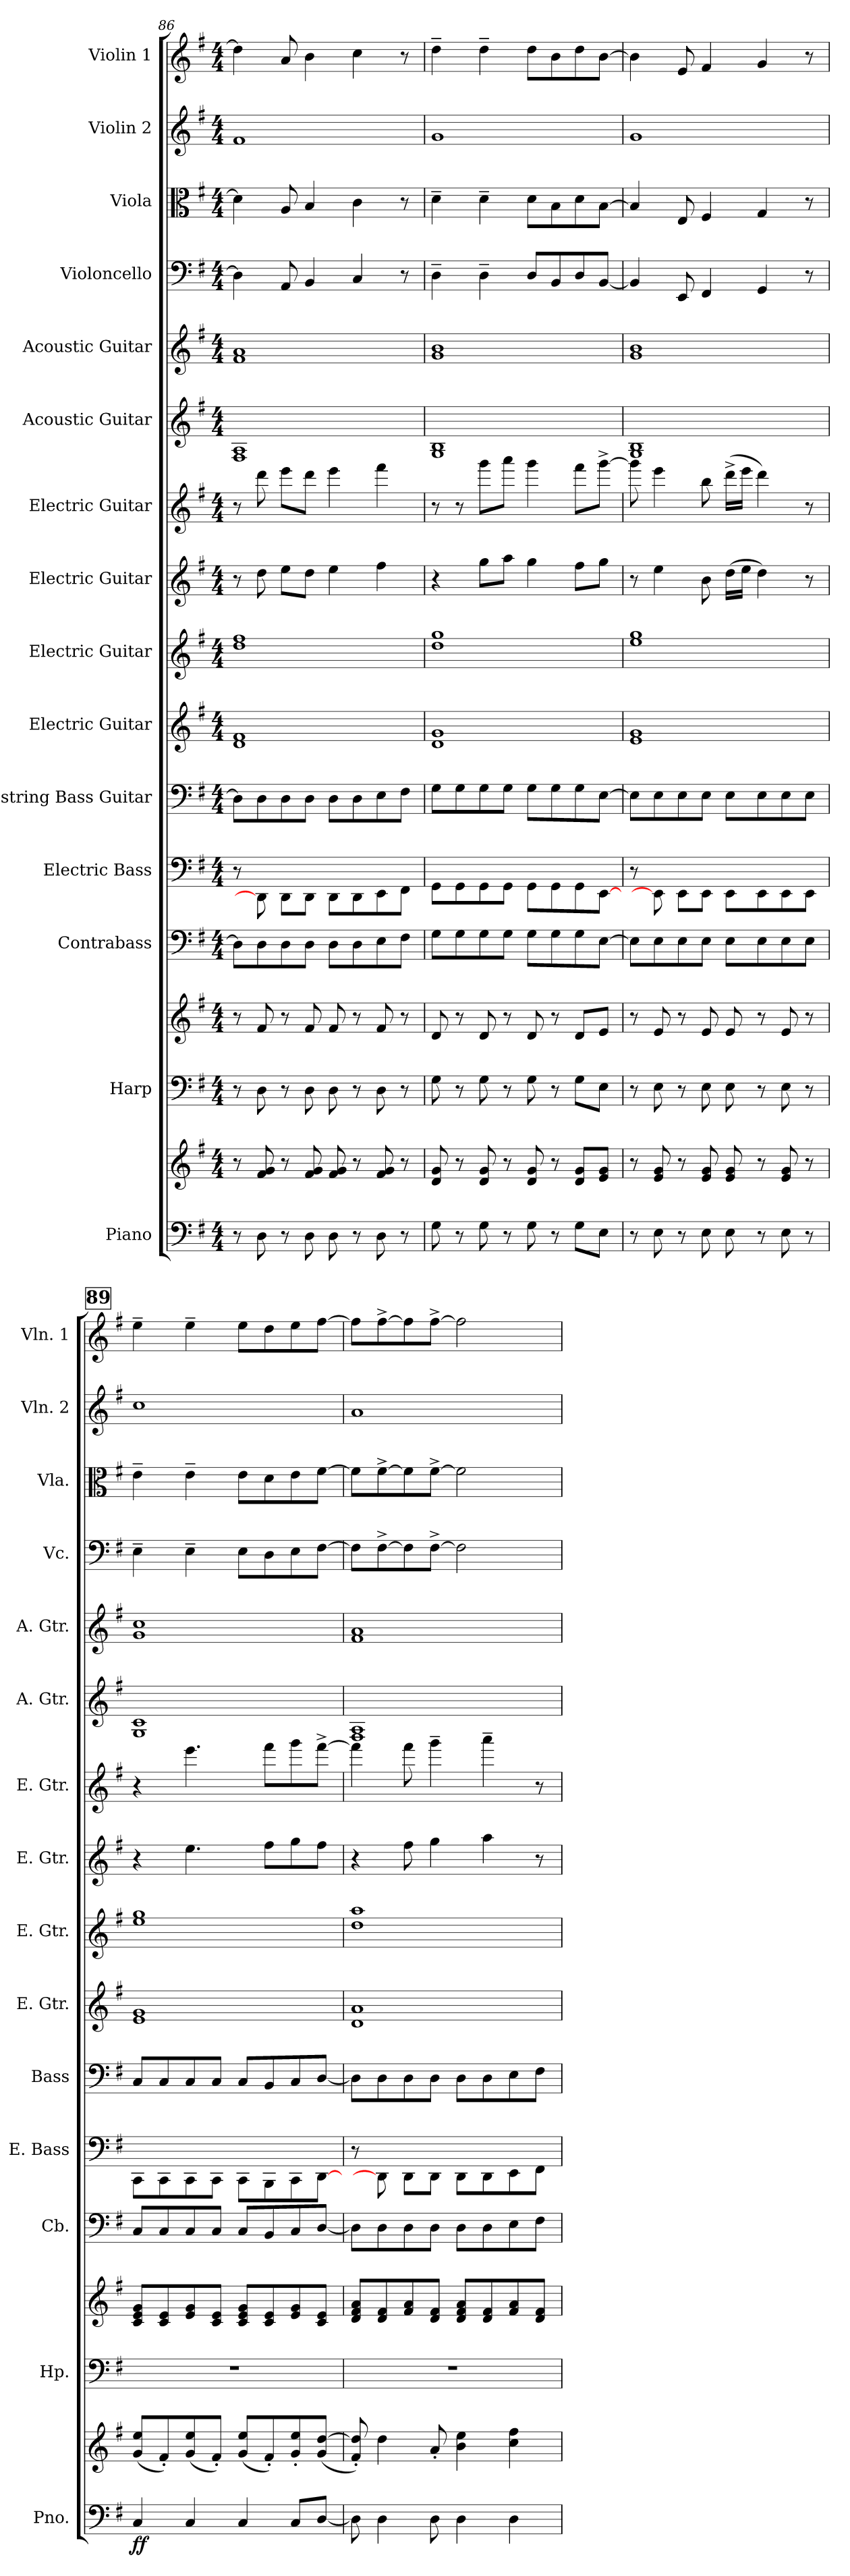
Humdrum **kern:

**kern	**kern	**dynam	**kern	**kern	**kern	**kern	**kern	**kern	**kern	**kern	**kern	**kern	**kern	**kern	**kern	**kern	**kern
*part15	*part15	*part15	*part14	*part14	*part13	*part12	*part11	*part10	*part9	*part8	*part7	*part6	*part5	*part4	*part3	*part2	*part1
*staff17	*staff16	*staff16/17	*staff15	*staff14	*staff13	*staff12	*staff11	*staff10	*staff9	*staff8	*staff7	*staff6	*staff5	*staff4	*staff3	*staff2	*staff1
*I"Piano	*	*	*I"Harp	*	*I"Contrabass	*I"Electric Bass	*I"4-string Bass Guitar	*I"Electric Guitar	*I"Electric Guitar	*I"Electric Guitar	*I"Electric Guitar	*I"Acoustic Guitar	*I"Acoustic Guitar	*I"Violoncello	*I"Viola	*I"Violin 2	*I"Violin 1
*I'Pno.	*	*	*I'Hp.	*	*I'Cb.	*I'E. Bass	*I'Bass	*I'E. Gtr.	*I'E. Gtr.	*I'E. Gtr.	*I'E. Gtr.	*I'A. Gtr.	*I'A. Gtr.	*I'Vc.	*I'Vla.	*I'Vln. 2	*I'Vln. 1
*clefF4	*clefG2	*	*clefF4	*clefG2	*clefF4	*	*clefF4	*	*clefG2	*	*clefG2	*	*clefG2	*clefF4	*clefC3	*clefG2	*clefG2
*	*	*	*	*	*ITrd7c12	*	*ITrd7c12	*	*ITrd7c12	*	*ITrd7c12	*	*ITrd7c12	*	*	*	*
*k[f#]	*k[f#]	*	*k[f#]	*k[f#]	*k[f#]	*k[f#]	*k[f#]	*k[f#]	*k[f#]	*k[f#]	*k[f#]	*k[f#]	*k[f#]	*k[f#]	*k[f#]	*k[f#]	*k[f#]
*G:	*G:	*	*G:	*G:	*G:	*G:	*G:	*G:	*G:	*G:	*G:	*G:	*G:	*G:	*G:	*G:	*G:
*M4/4	*M4/4	*	*M4/4	*M4/4	*M4/4	*M4/4	*M4/4	*M4/4	*M4/4	*M4/4	*M4/4	*M4/4	*M4/4	*M4/4	*M4/4	*M4/4	*M4/4
=86	=86	=86	=86	=86	=86	=86	=86	=86	=86	=86	=86	=86	=86	=86	=86	=86	=86
8r	8r	.	8r	8r	8DD\L]	8r	8DD\L]	1d 1f#	1d 1f#	8r	8r	1F# 1A	1F# 1A	4D\]	4d\]	1f#	4dd\]
8D\	8f#/ 8g/	.	8D\	8f#/	8DD\	8DD\]	8DD\	.	.	8dd\	8dd\	.	.	.	.	.	.
8r	8r	.	8r	8r	8DD\	8DD\L	8DD\	.	.	8ee\L	8ee\L	.	.	8AA/	8A/	.	8a/
8D\	8f#/ 8g/	.	8D\	8f#/	8DD\J	8DD\J	8DD\J	.	.	8dd\J	8dd\J	.	.	4BB/	4B/	.	4b\
8D\	8f#/ 8g/	.	8D\	8f#/	8DD\L	8DD\L	8DD\L	.	.	4ee\	4ee\	.	.	.	.	.	.
8r	8r	.	8r	8r	8DD\	8DD\	8DD\	.	.	.	.	.	.	4C/	4c\	.	4cc\
8D\	8f#/ 8g/	.	8D\	8f#/	8EE\	8EE\	8EE\	.	.	4ff#\	4ff#\	.	.	.	.	.	.
8r	8r	.	8r	8r	8FF#\J	8FF#\J	8FF#\J	.	.	.	.	.	.	8r	8r	.	8r
=87	=87	=87	=87	=87	=87	=87	=87	=87	=87	=87	=87	=87	=87	=87	=87	=87	=87
8G\	8d/ 8g/	.	8G\	8d/	8GG\L	8GG\L	8GG\L	1d 1g	1d 1g	4r	8r	1G 1B	1G 1B	4D~\	4d~\	1g	4dd~\
8r	8r	.	8r	8r	8GG\	8GG\	8GG\	.	.	.	8r	.	.	.	.	.	.
8G\	8d/ 8g/	.	8G\	8d/	8GG\	8GG\	8GG\	.	.	8gg\L	8gg\L	.	.	4D~\	4d~\	.	4dd~\
8r	8r	.	8r	8r	8GG\J	8GG\J	8GG\J	.	.	8aa\J	8aa\J	.	.	.	.	.	.
8G\	8d/ 8g/	.	8G\	8d/	8GG\L	8GG\L	8GG\L	.	.	4gg\	4gg\	.	.	8D/L	8d\L	.	8dd\L
8r	8r	.	8r	8r	8GG\	8GG\	8GG\	.	.	.	.	.	.	8BB/	8B\	.	8b\
8G\L	8d/ 8g/L	.	8G\L	8d/L	8GG\	8GG\	8GG\	.	.	8ff#\L	8ff#\L	.	.	8D/	8d\	.	8dd\
8E\J	8e/ 8g/J	.	8E\J	8e/J	[8EE\J	[8EE\J	[8EE\J	.	.	8gg\J	[8gg^\J	.	.	[8BB/J	[8B\J	.	[8b\J
=88	=88	=88	=88	=88	=88	=88	=88	=88	=88	=88	=88	=88	=88	=88	=88	=88	=88
8r	8r	.	8r	8r	8EE\L]	8r	8EE\L]	1e 1g	1e 1g	8r	8gg\]	1G 1B	1G 1B	4BB/]	4B/]	1g	4b\]
8E\	8e/ 8g/	.	8E\	8e/	8EE\	8EE\]	8EE\	.	.	4ee\	4ee\	.	.	.	.	.	.
8r	8r	.	8r	8r	8EE\	8EE\L	8EE\	.	.	.	.	.	.	8EE/	8E/	.	8e/
8E\	8e/ 8g/	.	8E\	8e/	8EE\J	8EE\J	8EE\J	.	.	8b\	8b\	.	.	4FF#/	4F#/	.	4f#/
8E\	8e/ 8g/	.	8E\	8e/	8EE\L	8EE\L	8EE\L	.	.	(>16dd\LL	(>16dd^\LL	.	.	.	.	.	.
.	.	.	.	.	.	.	.	.	.	16ee\JJ	16ee\JJ	.	.	.	.	.	.
8r	8r	.	8r	8r	8EE\	8EE\	8EE\	.	.	4dd\)	4dd\)	.	.	4GG/	4G/	.	4g/
8E\	8e/ 8g/	.	8E\	8e/	8EE\	8EE\	8EE\	.	.	.	.	.	.	.	.	.	.
8r	8r	.	8r	8r	8EE\J	8EE\J	8EE\J	.	.	8r	8r	.	.	8r	8r	.	8r
!!LO:REH:place=s1:a:B:t=89
=89	=89	=89	=89	=89	=89	=89	=89	=89	=89	=89	=89	=89	=89	=89	=89	=89	=89
!	!	!LO:DY:b=2	!	!	!	!	!	!	!	!	!	!	!	!	!	!	!
!	!	!LO:DY:n=1:b	!	!	!	!	!	!	!	!	!	!	!	!	!	!	!
4C/	(<8g/ 8ee/L	f f	1r	8c/ 8e/ 8g/L	8CC/L	8CC\L	8CC/L	1e 1g	1e 1g	4r	4r	1G 1c	1G 1c	4E~\	4e~\	1cc	4ee~\
.	8f#'/)	.	.	8c/ 8e/	8CC/	8CC\	8CC/	.	.	.	.	.	.	.	.	.	.
4C/	(<8g/ 8ee/	.	.	8e/ 8g/	8CC/	8CC\	8CC/	.	.	4.ee\	4.ee\	.	.	4E~\	4e~\	.	4ee~\
.	8f#'/J)	.	.	8c/ 8e/J	8CC/J	8CC\J	8CC/J	.	.	.	.	.	.	.	.	.	.
4C/	(<8g/ 8ee/L	.	.	8c/ 8e/ 8g/L	8CC/L	8CC\L	8CC/L	.	.	.	.	.	.	8E\L	8e\L	.	8ee\L
.	8f#'/)	.	.	8c/ 8e/	8BBB/	8BBB\	8BBB/	.	.	8ff#\L	8ff#\L	.	.	8D\	8d\	.	8dd\
8C/L	8g/' 8ee/'	.	.	8e/ 8g/	8CC/	8CC\	8CC/	.	.	8gg\	8gg\	.	.	8E\	8e\	.	8ee\
[8D/J	(>8g/ [8dd/J	.	.	8c/ 8e/J	[8DD/J	[8DD\J	[8DD/J	.	.	8ff#\J	[8ff#^\J	.	.	[8F#\J	[8f#\J	.	[8ff#\J
=90	=90	=90	=90	=90	=90	=90	=90	=90	=90	=90	=90	=90	=90	=90	=90	=90	=90
8D\]	8f#/' 8dd/]')	.	1r	8d/ 8f#/ 8a/L	8DD\L]	8r	8DD\L]	1d 1a	1d 1a	4r	4ff#\]	1F# 1A	1F# 1A	8F#\L]	8f#\L]	1a	8ff#\L]
4D\	4dd\	.	.	8d/ 8f#/	8DD\	8DD\]	8DD\	.	.	.	.	.	.	[8F#^\	[8f#^\	.	[8ff#^\
.	.	.	.	8f#/ 8a/	8DD\	8DD\L	8DD\	.	.	8ff#\	8ff#\	.	.	8F#\]	8f#\]	.	8ff#\]
8D\	8a'/	.	.	8d/ 8f#/J	8DD\J	8DD\J	8DD\J	.	.	4gg\	4gg~\	.	.	[8F#^\J	[8f#^\J	.	[8ff#^\J
4D\	4b\ 4ee\	.	.	8d/ 8f#/ 8a/L	8DD\L	8DD\L	8DD\L	.	.	.	.	.	.	2F#\]	2f#\]	.	2ff#\]
.	.	.	.	8d/ 8f#/	8DD\	8DD\	8DD\	.	.	4aa\	4aa~\	.	.	.	.	.	.
4D\	4cc\ 4ff#\	.	.	8f#/ 8a/	8EE\	8EE\	8EE\	.	.	.	.	.	.	.	.	.	.
.	.	.	.	8d/ 8f#/J	8FF#\J	8FF#\J	8FF#\J	.	.	8r	8r	.	.	.	.	.	.
=	=	=	=	=	=	=	=	=	=	=	=	=	=	=	=	=	=
*-	*-	*-	*-	*-	*-	*-	*-	*-	*-	*-	*-	*-	*-	*-	*-	*-	*-
